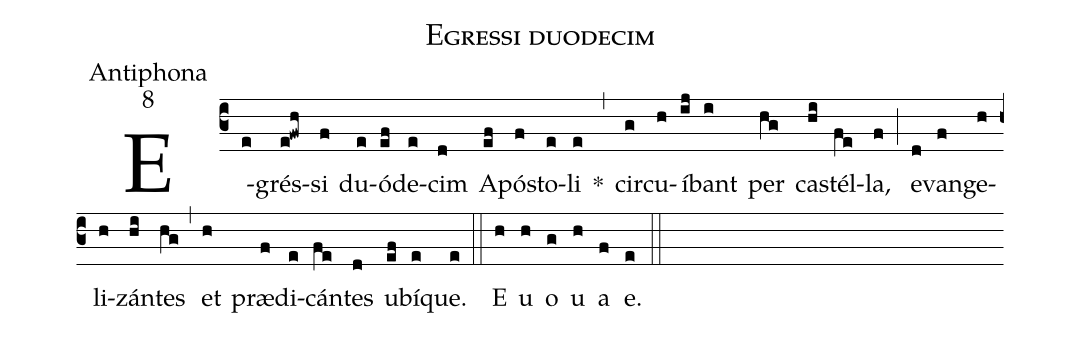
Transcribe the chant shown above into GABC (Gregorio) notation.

name:Egressi duodecim;
office-part:Antiphona;
mode:8;
%%
(c3)E(e)grés(e!fwh)si(f) du(e)ó(ef)de(e)cim(d) A(ef)pó(f)sto(e)li(e) *(,) cir(g)cu(h)í(ij)bant(i) per(hg) ca(hi)stél(fe)la,(f) (;) e(d)van(f)ge(h)li(h)zán(hi)tes(hg) (,) et(h) præ(f)di(e)cán(fe)tes(d) u(ef)bí(e)que.(e) (::) E(h) u(h) o(g) u(h) a(f) e.(e) (::)
